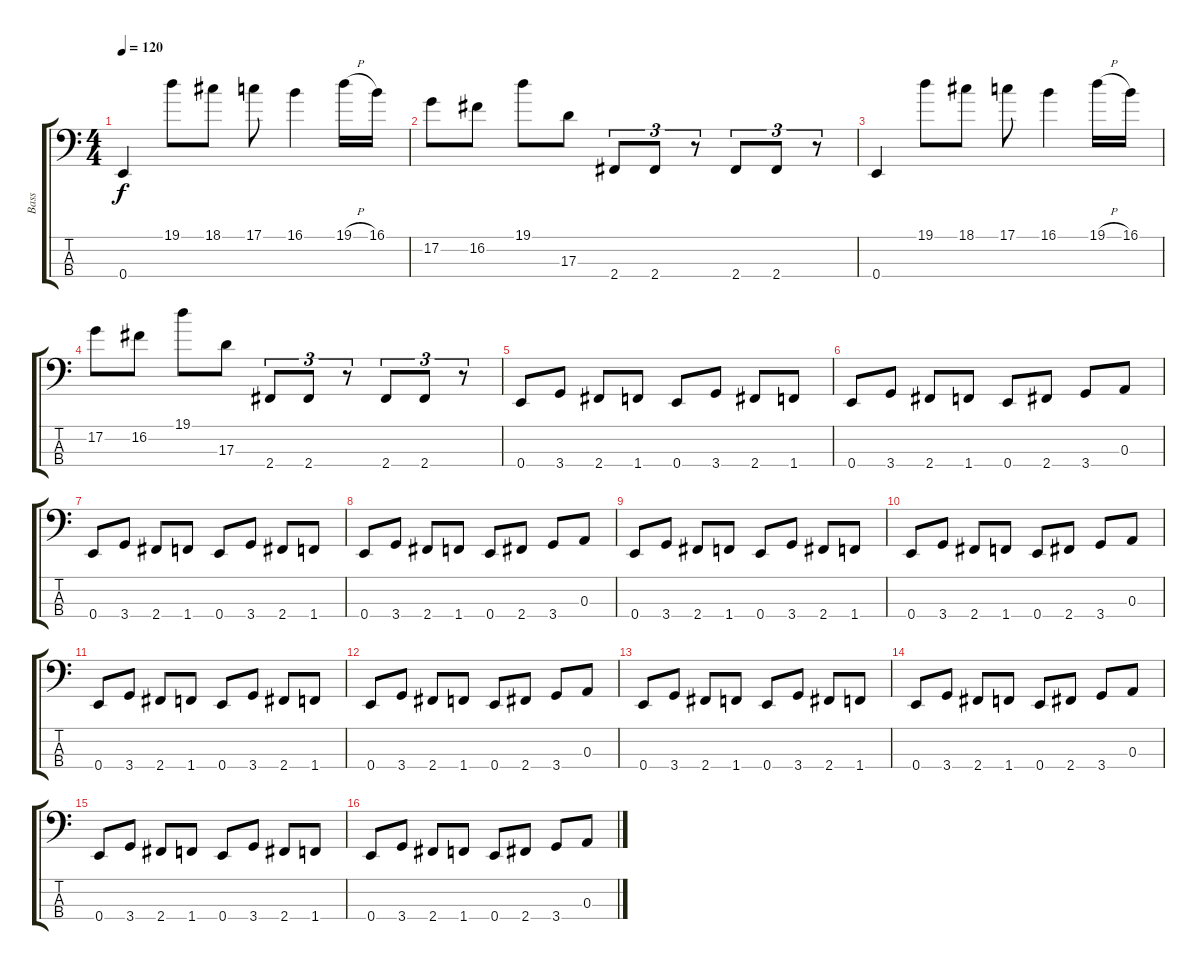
\track ("Bass" "Bass") {instrument electricbasspick}
\staff {score tabs}
\tuning (G2 D2 A1 E1) {hide}
\ts (4 4)
\tempo 120
\clef f4
\ks c
0.4.4{dy f} 19.1.8 18.1.8 17.1.8 16.1.4 19.1{h}.16 16.1.16 |
17.2.8 16.2.8 19.1.8 17.3.8 2.4.8{tu (3 2)} 2.4.8{tu (3 2)} r.8{tu (3 2)} 2.4.8{tu (3 2)} 2.4.8{tu (3 2)} r.8{tu (3 2)} |
0.4.4 19.1.8 18.1.8 17.1.8 16.1.4 19.1{h}.16 16.1.16 |
17.2.8 16.2.8 19.1.8 17.3.8 2.4.8{tu (3 2)} 2.4.8{tu (3 2)} r.8{tu (3 2)} 2.4.8{tu (3 2)} 2.4.8{tu (3 2)} r.8{tu (3 2)} |
0.4.8 3.4.8 2.4.8 1.4.8 0.4.8 3.4.8 2.4.8 1.4.8 |
0.4.8 3.4.8 2.4.8 1.4.8 0.4.8 2.4.8 3.4.8 0.3.8 |
0.4.8 3.4.8 2.4.8 1.4.8 0.4.8 3.4.8 2.4.8 1.4.8 |
0.4.8 3.4.8 2.4.8 1.4.8 0.4.8 2.4.8 3.4.8 0.3.8 |
0.4.8 3.4.8 2.4.8 1.4.8 0.4.8 3.4.8 2.4.8 1.4.8 |
0.4.8 3.4.8 2.4.8 1.4.8 0.4.8 2.4.8 3.4.8 0.3.8 |
0.4.8 3.4.8 2.4.8 1.4.8 0.4.8 3.4.8 2.4.8 1.4.8 |
0.4.8 3.4.8 2.4.8 1.4.8 0.4.8 2.4.8 3.4.8 0.3.8 |
0.4.8 3.4.8 2.4.8 1.4.8 0.4.8 3.4.8 2.4.8 1.4.8 |
0.4.8 3.4.8 2.4.8 1.4.8 0.4.8 2.4.8 3.4.8 0.3.8 |
0.4.8 3.4.8 2.4.8 1.4.8 0.4.8 3.4.8 2.4.8 1.4.8 |
0.4.8 3.4.8 2.4.8 1.4.8 0.4.8 2.4.8 3.4.8 0.3.8
